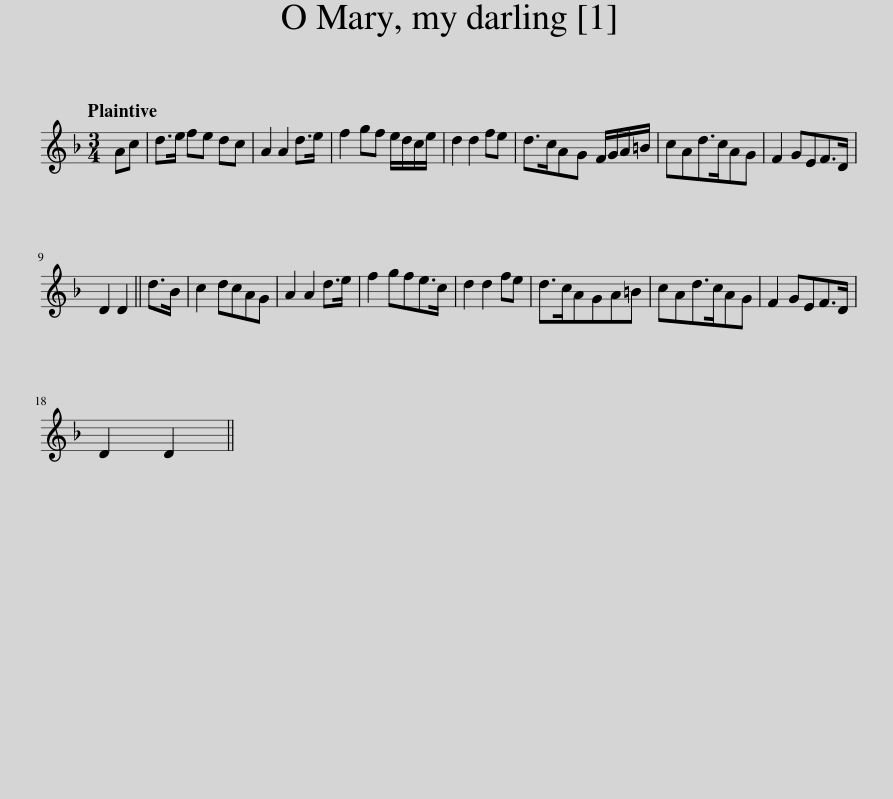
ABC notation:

X:1
L:1/8
Q:1/4=120
M:3/4
I:linebreak $
K:Dmin
V:1 treble
V:1
 Ac | d>e fe dc | A2 A2 d>e | f2 gf e/d/c/e/ | d2 d2 fe | %5
 d>cAG F/G/A/=B/ | cAd>cAG | F2 GEF>D |$ D2 D2 || d>B | %10
 c2 dcAG | A2 A2 d>e | f2 gfe>c | d2 d2 fe | d>cAGA=B | %15
 cAd>cAG | F2 GEF>D |$ D2 D2 || %18
